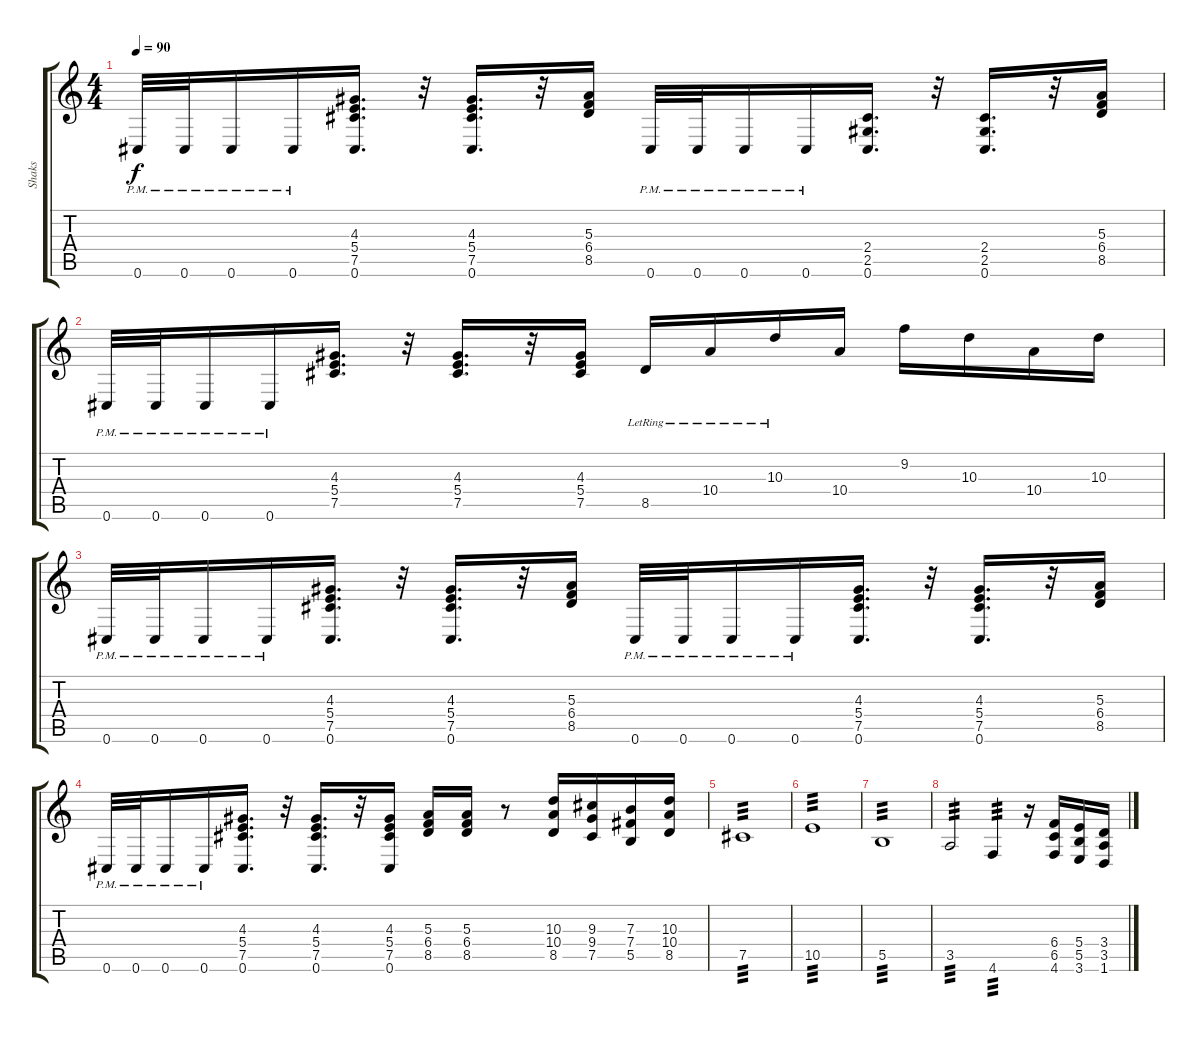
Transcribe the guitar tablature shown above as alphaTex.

\track ("Shaks" "Shaks") {instrument distortionguitar}
\staff {score tabs}
\tuning (Db4 Ab3 E3 B2 Gb2 Db2) {hide}
\ts (4 4)
\tempo 90
\clef g2
\ks c
0.6{pm}.32{dy f} 0.6{pm}.32 0.6{pm}.16 0.6{pm}.16 (4.3 5.4 7.5 0.6).16{d} r.32 (4.3 5.4 7.5 0.6).16{d} r.32 (5.3 6.4 8.5).16 0.6{pm}.32 0.6{pm}.32 0.6{pm}.16 0.6{pm}.16 (2.4 2.5 0.6).16{d} r.32 (2.4 2.5 0.6).16{d} r.32 (5.3 6.4 8.5).16 |
0.6{pm}.32 0.6{pm}.32 0.6{pm}.16 0.6{pm}.16 (4.3 5.4 7.5).16{d} r.32 (4.3 5.4 7.5).16{d} r.32 (4.3 5.4 7.5).16 8.5{lr}.16 10.4{lr}.16 10.3{lr}.16 10.4.16 9.2.16 10.3.16 10.4.16 10.3.16 |
0.6{pm}.32 0.6{pm}.32 0.6{pm}.16 0.6{pm}.16 (4.3 5.4 7.5 0.6).16{d} r.32 (4.3 5.4 7.5 0.6).16{d} r.32 (5.3 6.4 8.5).16 0.6{pm}.32 0.6{pm}.32 0.6{pm}.16 0.6{pm}.16 (4.3 5.4 7.5 0.6).16{d} r.32 (4.3 5.4 7.5 0.6).16{d} r.32 (5.3 6.4 8.5).16 |
0.6{pm}.32 0.6{pm}.32 0.6{pm}.16 0.6{pm}.16 (4.3 5.4 7.5 0.6).16{d} r.32 (4.3 5.4 7.5 0.6).16{d} r.32 (4.3 5.4 7.5 0.6).16 (5.3 6.4 8.5).16 (5.3 6.4 8.5).16 r.8 (10.3 10.4 8.5).16 (9.3 9.4 7.5).16 (7.3 7.4 5.5).16 (10.3 10.4 8.5).16 |
7.5.1{tp 3} |
10.5.1{tp 3} |
5.5.1{tp 3} |
3.5.2{tp 3} 4.6.4{tp 3} r.16 (6.4 6.5 4.6).16 (5.4 5.5 3.6).16 (3.4 3.5 1.6).16
